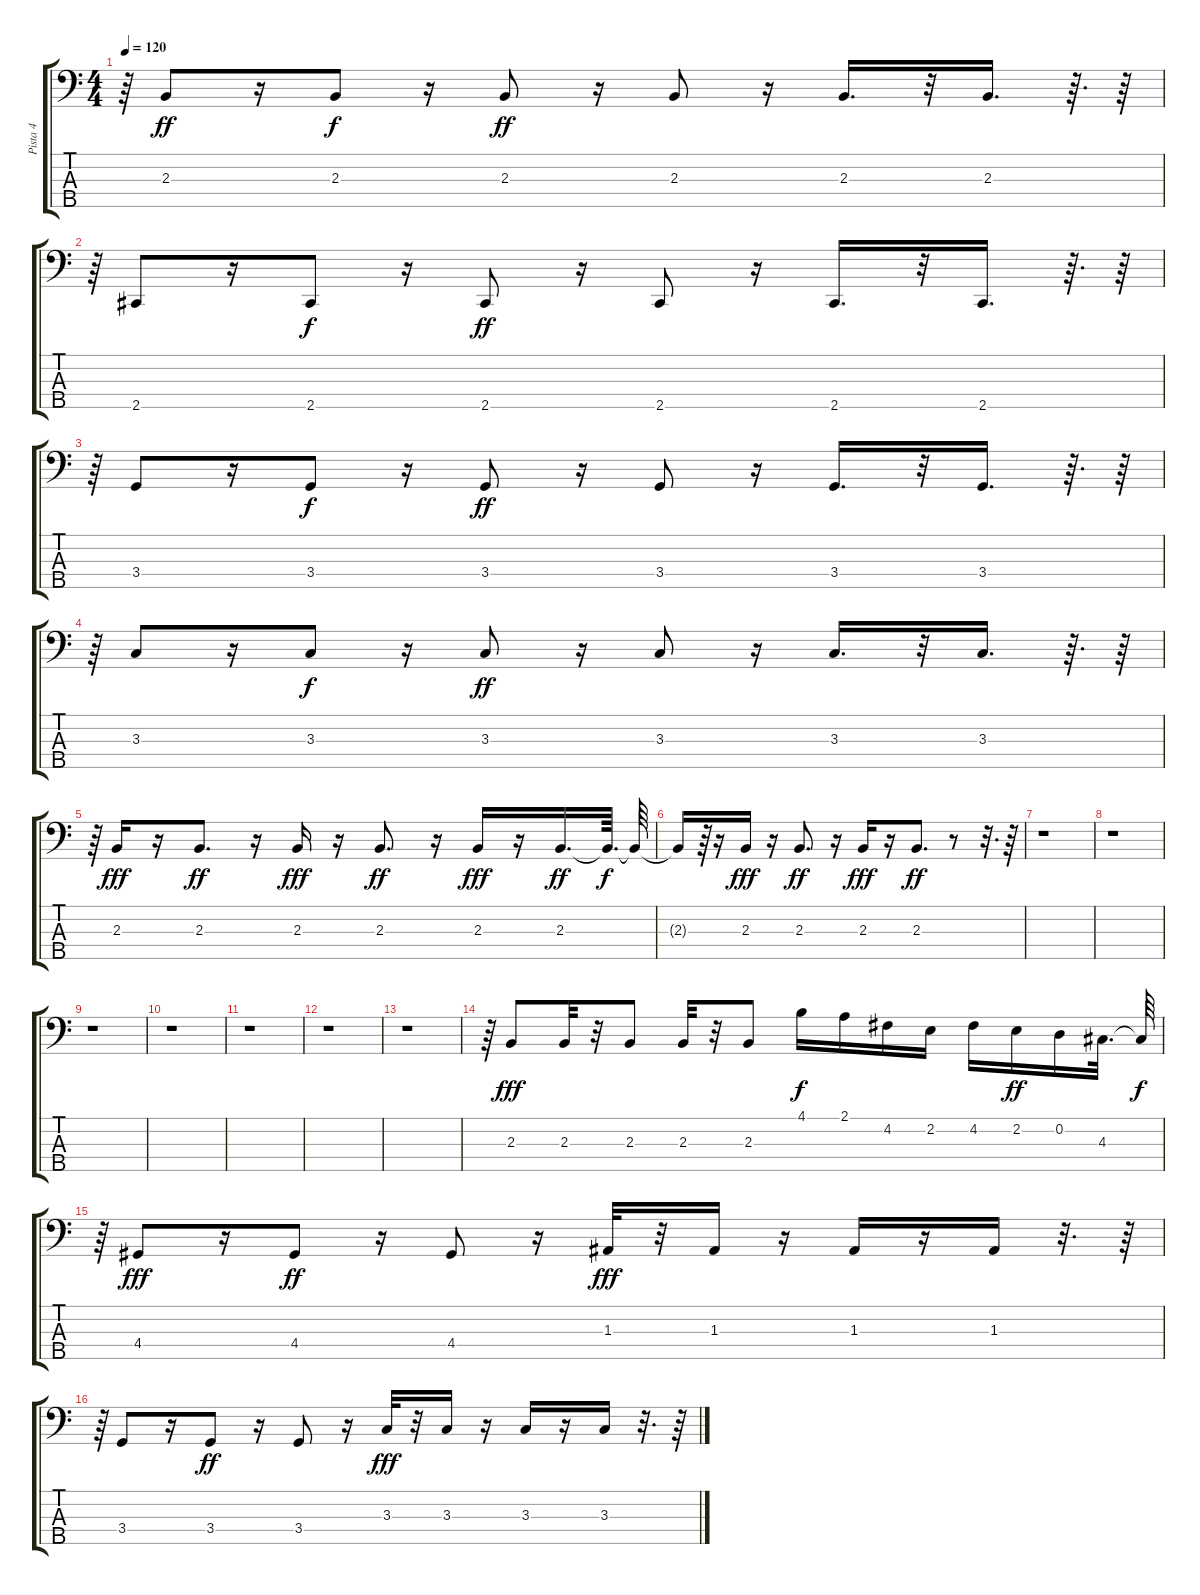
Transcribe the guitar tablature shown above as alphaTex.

\track ("Pista 4" "Pista 4") {instrument electricbasspick}
\staff {score tabs}
\tuning (G2 D2 A1 E1 B0) {hide}
\ts (4 4)
\tempo 120
\clef f4
\ks c
r.64{dy ff} 2.3.8 r.16 2.3.8{dy f} r.16 2.3.8{dy ff} r.16 2.3.8 r.16 2.3.16{d} r.32 2.3.16{d} r.64{d} r.64 |
r.64 2.5.8 r.16 2.5.8{dy f} r.16 2.5.8{dy ff} r.16 2.5.8 r.16 2.5.16{d} r.32 2.5.16{d} r.64{d} r.64 |
r.64 3.4.8 r.16 3.4.8{dy f} r.16 3.4.8{dy ff} r.16 3.4.8 r.16 3.4.16{d} r.32 3.4.16{d} r.64{d} r.64 |
r.64 3.3.8 r.16 3.3.8{dy f} r.16 3.3.8{dy ff} r.16 3.3.8 r.16 3.3.16{d} r.32 3.3.16{d} r.64{d} r.64 |
r.64 2.3.16{dy fff} r.16 2.3.8{d dy ff} r.16 2.3.16{dy fff} r.16 2.3.8{d dy ff} r.16 2.3.16{dy fff} r.16 2.3.16{d dy ff} 2.3{t}.64{d dy f} 2.3{t}.64 |
2.3{t}.16 r.64 r.16 2.3.16{dy fff} r.16 2.3.8{d dy ff} r.16 2.3.16{dy fff} r.16 2.3.8{d dy ff} r.8 r.32{d} r.64 |
r.1 |
r.1 |
r.1 |
r.1 |
r.1 |
r.1 |
r.1 |
r.64 2.3.8{dy fff} 2.3.32 r.32 2.3.8 2.3.32 r.32 2.3.8 4.1.16{dy f} 2.1.16 4.2.16 2.2.16 4.2.16 2.2.16{dy ff} 0.2.16 4.3.32{d} 4.3{t}.64{dy f} |
r.64 4.4.8{dy fff} r.16 4.4.8{dy ff} r.16 4.4.8 r.16 1.3.32{dy fff} r.32 1.3.16 r.16 1.3.16 r.16 1.3.16 r.32{d} r.64 |
r.64 3.4.8 r.16 3.4.8{dy ff} r.16 3.4.8 r.16 3.3.32{dy fff} r.32 3.3.16 r.16 3.3.16 r.16 3.3.16 r.32{d} r.64
